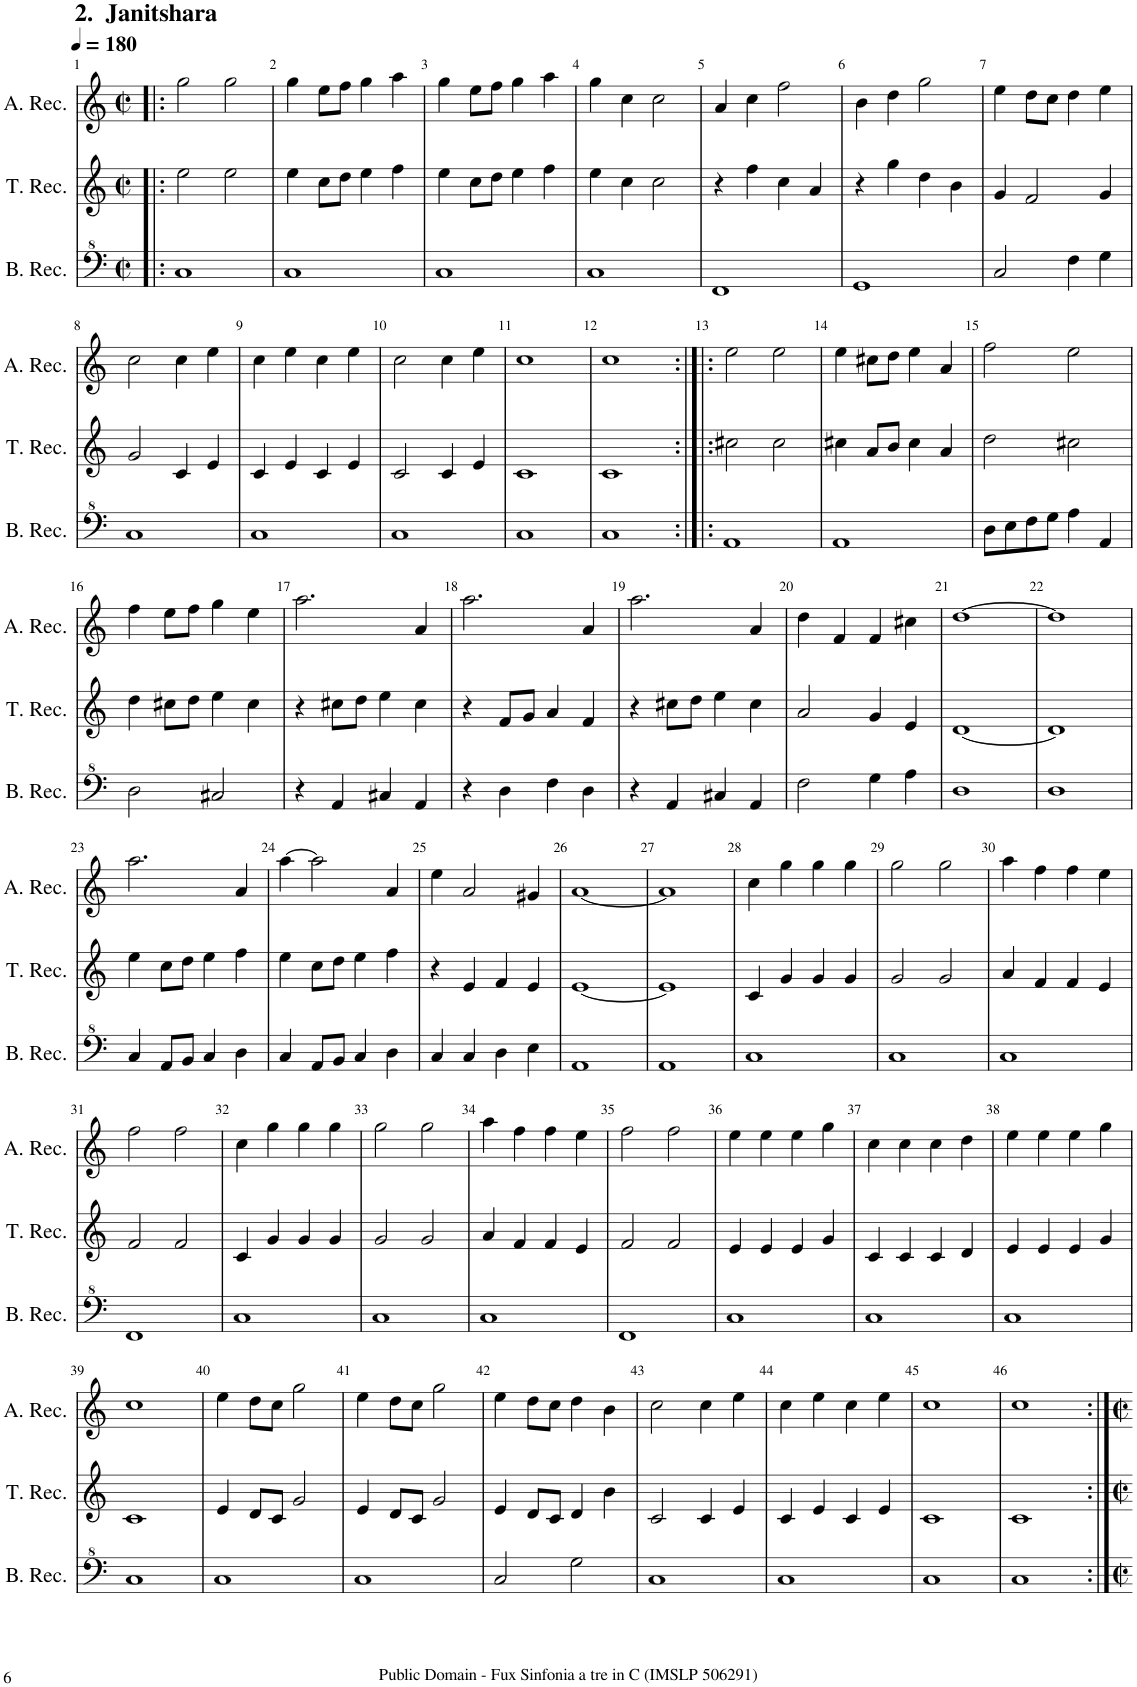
**kern	**kern	**kern
*part3	*part2	*part1
*staff3	*staff2	*staff1
*I"Bass Recorder	*I"Tenor Recorder	*I"Alto Recorder
*I'B. Rec.	*I'T. Rec.	*I'A. Rec.
!!LO:PB:g=z
*clefF^4	*clefG2	*clefG2
*k[]	*k[]	*k[]
*M2/2	*M2/2	*M2/2
*met(c|)	*met(c|)	*met(c|)
*MM180	*MM180	*MM180
!!LO:REH:place=s1:a:B:cj:enc=none:fs=14:t=2.  Janitshara
=1!|:	=1!|:	=1!|:
1c	2ee\	2gg\
.	2ee\	2gg\
=2	=2	=2
1c	4ee\	4gg\
.	8cc\L	8ee\L
.	8dd\J	8ff\J
.	4ee\	4gg\
.	4ff\	4aa\
=3	=3	=3
1c	4ee\	4gg\
.	8cc\L	8ee\L
.	8dd\J	8ff\J
.	4ee\	4gg\
.	4ff\	4aa\
=4	=4	=4
1c	4ee\	4gg\
.	4cc\	4cc\
.	2cc\	2cc\
=5	=5	=5
1F	4r	4a/
.	4ff\	4cc\
.	4cc\	2ff\
.	4a/	.
=6	=6	=6
1G	4r	4b\
.	4gg\	4dd\
.	4dd\	2gg\
.	4b\	.
=7	=7	=7
2c/	4g/	4ee\
.	2f/	8dd\L
.	.	8cc\J
4f\	.	4dd\
4g\	4g/	4ee\
!!LO:LB:g=z
=8	=8	=8
1c	2g/	2cc\
.	4c/	4cc\
.	4e/	4ee\
=9	=9	=9
1c	4c/	4cc\
.	4e/	4ee\
.	4c/	4cc\
.	4e/	4ee\
=10	=10	=10
1c	2c/	2cc\
.	4c/	4cc\
.	4e/	4ee\
=11	=11	=11
1c	1c	1cc
=12	=12	=12
1c	1c	1cc
=13:|!|:	=13:|!|:	=13:|!|:
1A	2cc#X\	2ee\
.	2cc#\	2ee\
=14	=14	=14
1A	4cc#X\	4ee\
.	8a/L	8cc#X\L
.	8b/J	8dd\J
.	4cc#\	4ee\
.	4a/	4a/
=15	=15	=15
8d\L	2dd\	2ff\
8e\	.	.
8f\	.	.
8g\J	.	.
4a\	2cc#X\	2ee\
4A/	.	.
!!LO:LB:g=z
=16	=16	=16
2d\	4dd\	4ff\
.	8cc#X\L	8ee\L
.	8dd\J	8ff\J
2c#X/	4ee\	4gg\
.	4cc#\	4ee\
=17	=17	=17
4r	4r	2.aa\
4A/	8cc#X\L	.
.	8dd\J	.
4c#X/	4ee\	.
4A/	4cc#\	4a/
=18	=18	=18
4r	4r	2.aa\
4d\	8f/L	.
.	8g/J	.
4f\	4a/	.
4d\	4f/	4a/
=19	=19	=19
4r	4r	2.aa\
4A/	8cc#X\L	.
.	8dd\J	.
4c#X/	4ee\	.
4A/	4cc#\	4a/
=20	=20	=20
2f\	2a/	4dd\
.	.	4f/
4g\	4g/	4f/
4a\	4e/	4cc#X\
=21	=21	=21
1d	[1d	[1dd
=22	=22	=22
1d	1d]	1dd]
!!LO:LB:g=z
=23	=23	=23
4c/	4ee\	2.aa\
8A/L	8cc\L	.
8B/J	8dd\J	.
4c/	4ee\	.
4d\	4ff\	4a/
=24	=24	=24
4c/	4ee\	[4aa\
8A/L	8cc\L	2aa\]
8B/J	8dd\J	.
4c/	4ee\	.
4d\	4ff\	4a/
=25	=25	=25
4c/	4r	4ee\
4c/	4e/	2a/
4d\	4f/	.
4e\	4e/	4g#X/
=26	=26	=26
1A	[1e	[1a
=27	=27	=27
1A	1e]	1a]
=28	=28	=28
1c	4c/	4cc\
.	4g/	4gg\
.	4g/	4gg\
.	4g/	4gg\
=29	=29	=29
1c	2g/	2gg\
.	2g/	2gg\
=30	=30	=30
1c	4a/	4aa\
.	4f/	4ff\
.	4f/	4ff\
.	4e/	4ee\
!!LO:LB:g=z
=31	=31	=31
1F	2f/	2ff\
.	2f/	2ff\
=32	=32	=32
1c	4c/	4cc\
.	4g/	4gg\
.	4g/	4gg\
.	4g/	4gg\
=33	=33	=33
1c	2g/	2gg\
.	2g/	2gg\
=34	=34	=34
1c	4a/	4aa\
.	4f/	4ff\
.	4f/	4ff\
.	4e/	4ee\
=35	=35	=35
1F	2f/	2ff\
.	2f/	2ff\
=36	=36	=36
1c	4e/	4ee\
.	4e/	4ee\
.	4e/	4ee\
.	4g/	4gg\
=37	=37	=37
1c	4c/	4cc\
.	4c/	4cc\
.	4c/	4cc\
.	4d/	4dd\
=38	=38	=38
1c	4e/	4ee\
.	4e/	4ee\
.	4e/	4ee\
.	4g/	4gg\
!!LO:LB:g=z
=39	=39	=39
1c	1c	1cc
=40	=40	=40
1c	4e/	4ee\
.	8d/L	8dd\L
.	8c/J	8cc\J
.	2g/	2gg\
=41	=41	=41
1c	4e/	4ee\
.	8d/L	8dd\L
.	8c/J	8cc\J
.	2g/	2gg\
=42	=42	=42
2c/	4e/	4ee\
.	8d/L	8dd\L
.	8c/J	8cc\J
2g\	4d/	4dd\
.	4b\	4b\
=43	=43	=43
1c	2c/	2cc\
.	4c/	4cc\
.	4e/	4ee\
=44	=44	=44
1c	4c/	4cc\
.	4e/	4ee\
.	4c/	4cc\
.	4e/	4ee\
=45	=45	=45
1c	1c	1cc
=46	=46	=46
1c	1c	1cc
=:|!	=:|!	=:|!
*-	*-	*-
